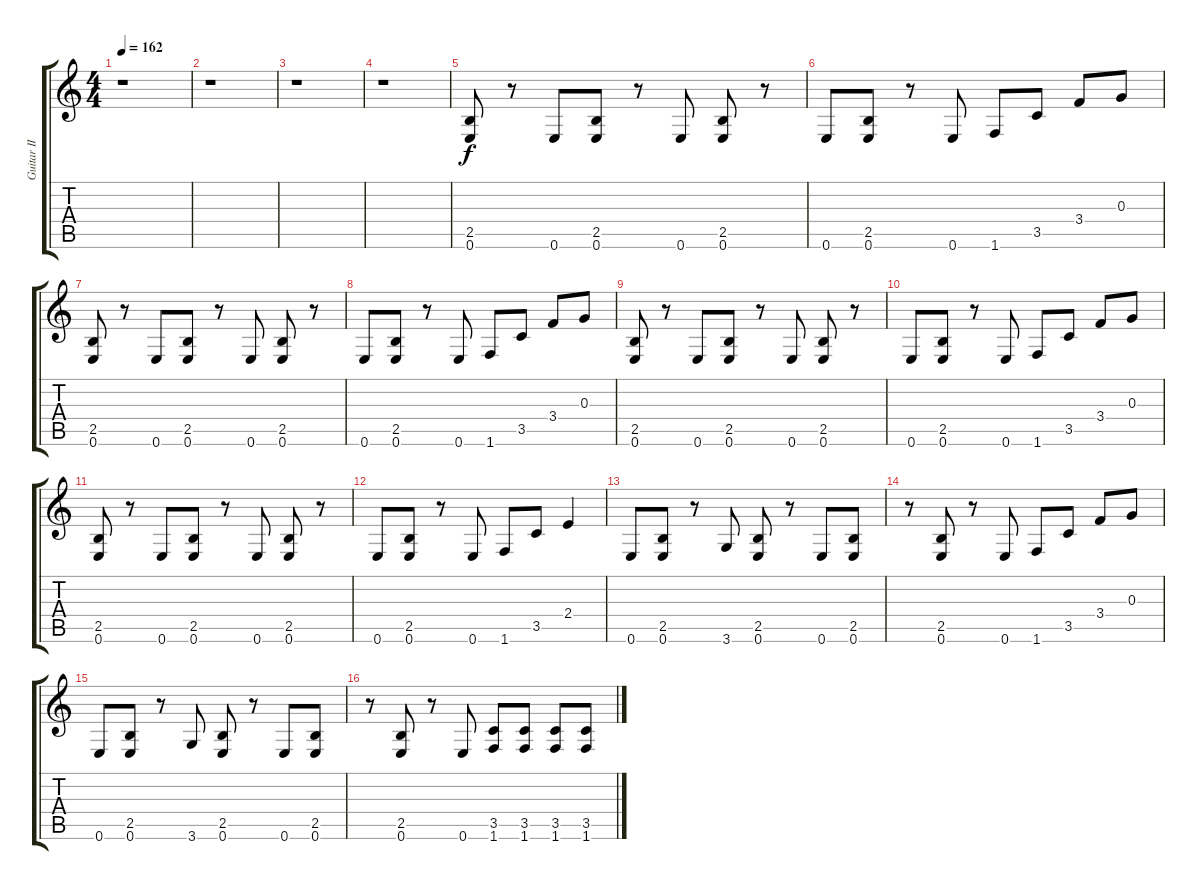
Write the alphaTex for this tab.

\track ("Guitar II" "Guitar II") {instrument distortionguitar}
\staff {score tabs}
\tuning (E4 B3 G3 D3 A2 E2) {hide}
\ts (4 4)
\tempo 162
\clef g2
\ks c
r.1{dy f instrument distortionguitar} |
r.1 |
r.1 |
r.1 |
(2.5 0.6).8 r.8 0.6.8 (2.5 0.6).8 r.8 0.6.8 (2.5 0.6).8 r.8 |
0.6.8 (2.5 0.6).8 r.8 0.6.8 1.6.8 3.5.8 3.4.8 0.3.8 |
(2.5 0.6).8 r.8 0.6.8 (2.5 0.6).8 r.8 0.6.8 (2.5 0.6).8 r.8 |
0.6.8 (2.5 0.6).8 r.8 0.6.8 1.6.8 3.5.8 3.4.8 0.3.8 |
(2.5 0.6).8 r.8 0.6.8 (2.5 0.6).8 r.8 0.6.8 (2.5 0.6).8 r.8 |
0.6.8 (2.5 0.6).8 r.8 0.6.8 1.6.8 3.5.8 3.4.8 0.3.8 |
(2.5 0.6).8 r.8 0.6.8 (2.5 0.6).8 r.8 0.6.8 (2.5 0.6).8 r.8 |
0.6.8 (2.5 0.6).8 r.8 0.6.8 1.6.8 3.5.8 2.4.4 |
0.6.8 (2.5 0.6).8 r.8 3.6.8 (2.5 0.6).8 r.8 0.6.8 (2.5 0.6).8 |
r.8 (2.5 0.6).8 r.8 0.6.8 1.6.8 3.5.8 3.4.8 0.3.8 |
0.6.8 (2.5 0.6).8 r.8 3.6.8 (2.5 0.6).8 r.8 0.6.8 (2.5 0.6).8 |
r.8 (2.5 0.6).8 r.8 0.6.8 (3.5 1.6).8 (3.5 1.6).8 (3.5 1.6).8 (3.5 1.6).8
